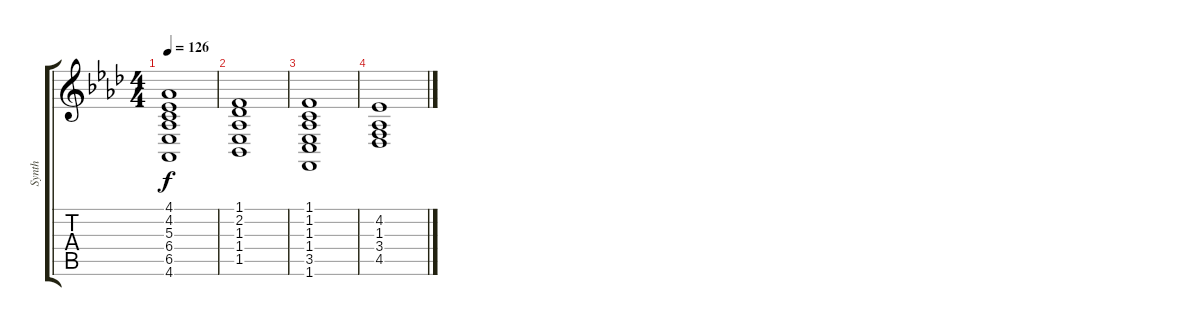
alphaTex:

\track ("Synth" "Synth") {instrument lead2sawtooth}
\staff {score tabs}
\tuning (E4 B3 G3 D3 A2 E2) {hide}
\ts (4 4)
\tempo 126
\clef g2
\ks ab
(4.1 4.2 5.3 6.4 6.5 4.6).1{dy f} |
(1.1 2.2 1.3 1.4 1.5).1 |
(1.1 1.2 1.3 1.4 3.5 1.6).1 |
(4.2 1.3 3.4 4.5).1
